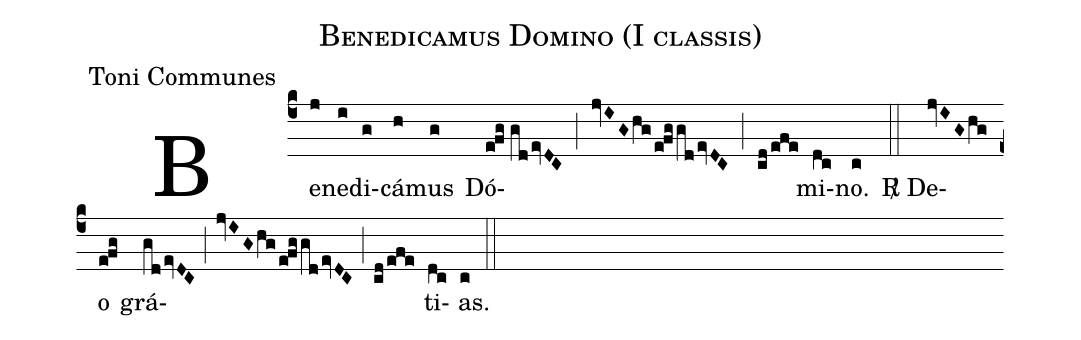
name:Benedicamus Domino (I classis);
office-part:Toni Communes;
%%
(c4)Be(j)ne(i)di(g)cá(h)mus(g) Dó(e!fg//gd/evDC;jvIGhge!fg/gd/evDC;cd/efe)mi(dc)no.(c) (::)
<sp>R/</sp> De(jvIGhg)o(e!fg) grá(gd/evDC;jvIGhge!fg/gd/evDC;cd/efe)ti(dc)as.(c) (::)
